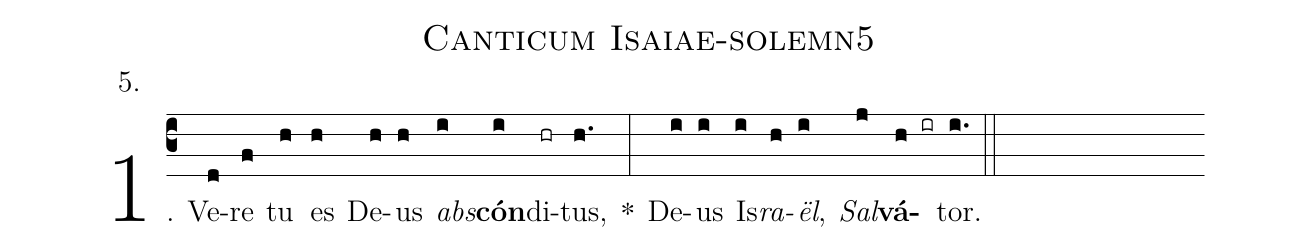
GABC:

name: Canticum Isaiae-solemn5;
annotation: 5.;
%%
(c3)1. Ve(d)re(f) tu(h) es(h) De(h)us(h) <i>abs</i>(i)<b>cón</b>(i)di(hr)tus,(h.) *(:) De(i)us(i) Is(i)<i>ra</i>(h)<i>ël</i>,(i) <i>Sal</i>(j)<b>vá</b>(h ir)tor.(i.) (::)
